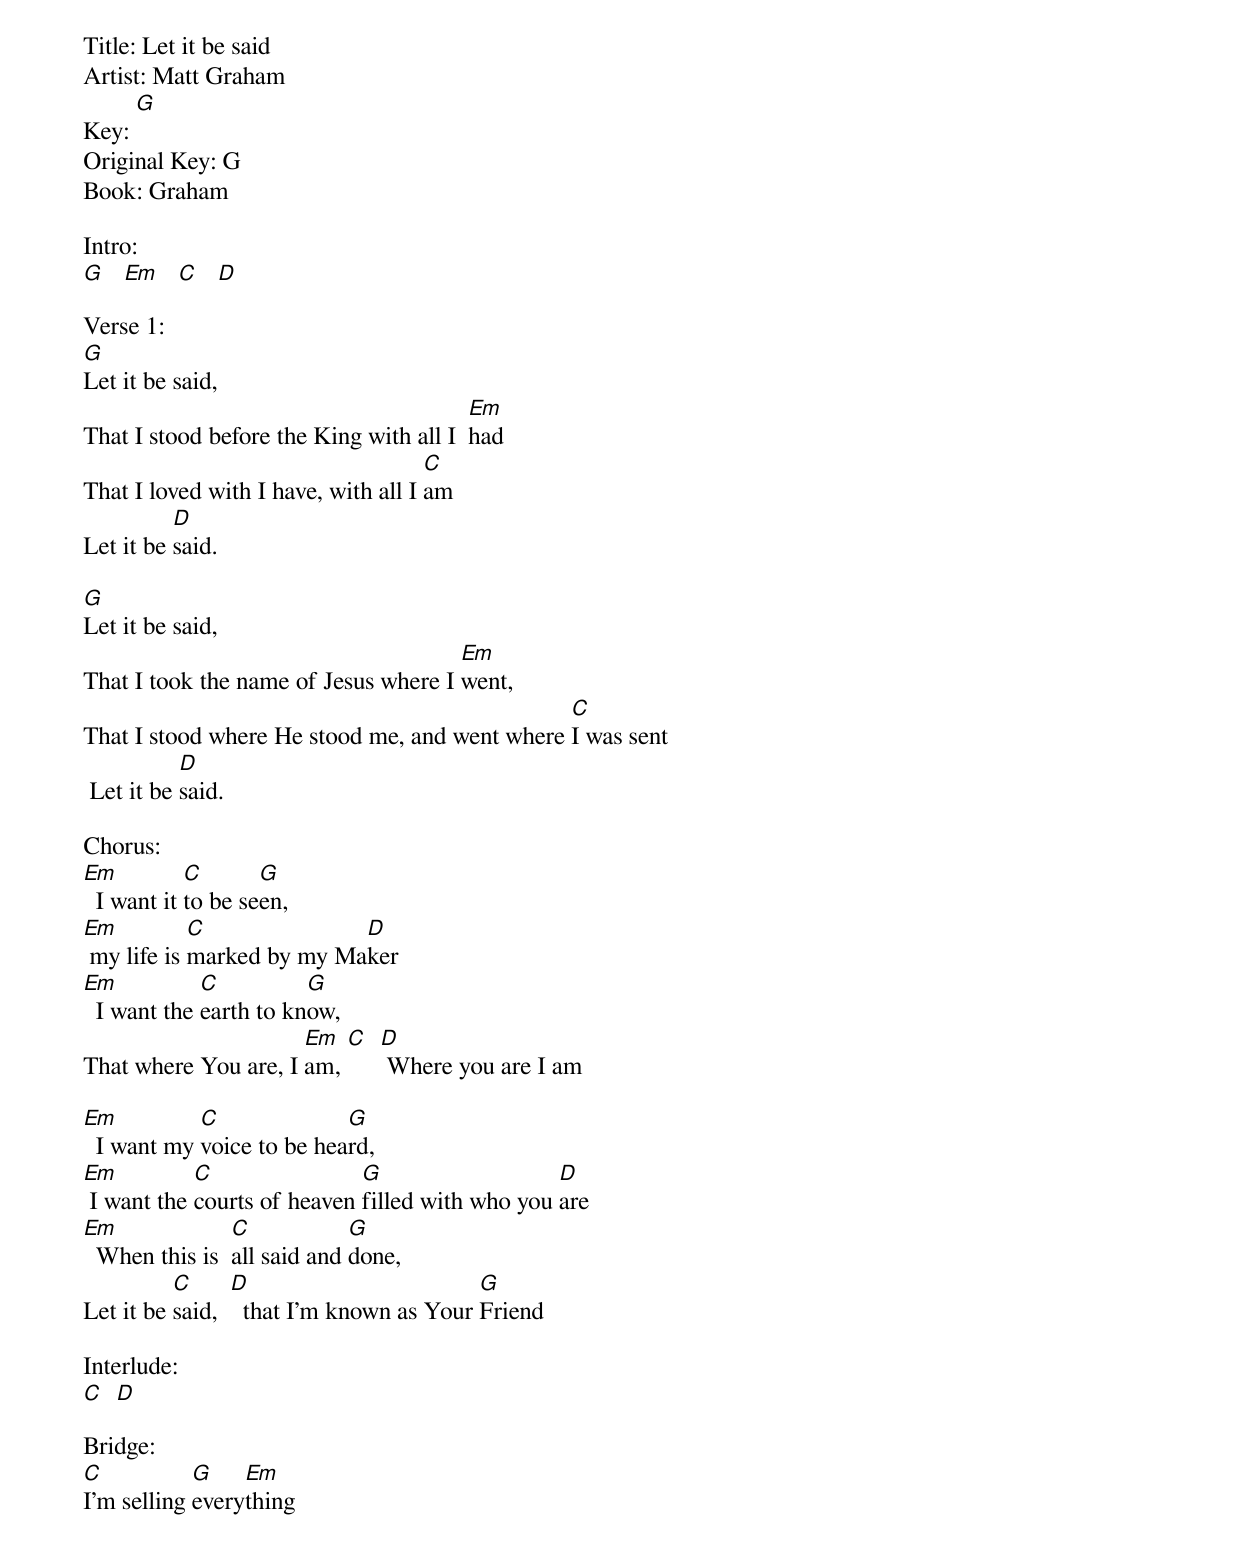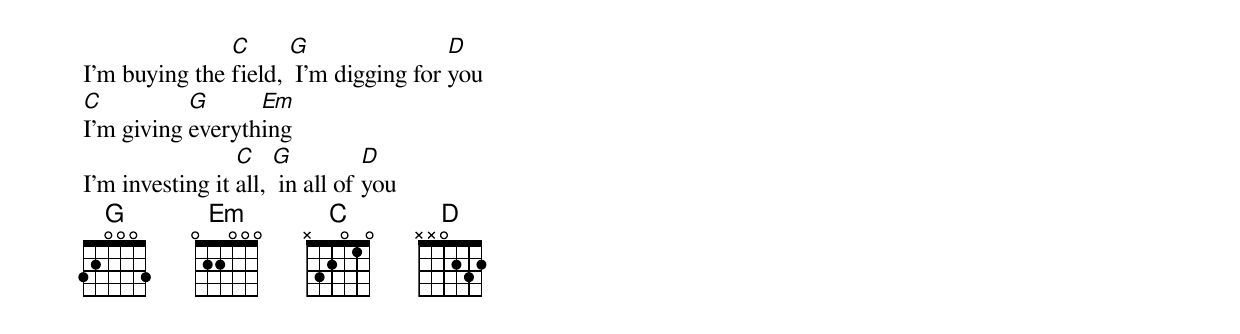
Title: Let it be said
Artist: Matt Graham
Key: [G]
Original Key: G
Book: Graham

Intro:
[G]   [Em]   [C]   [D]

Verse 1:
[G]Let it be said,
That I stood before the King with all I  [Em]had
That I loved with I have, with all I [C]am
Let it be [D]said.

[G]Let it be said,
That I took the name of Jesus where I [Em]went,
That I stood where He stood me, and went where [C]I was sent
 Let it be [D]said.

Chorus:
[Em]  I want it [C]to be se[G]en,
[Em] my life is [C]marked by my Ma[D]ker
[Em]  I want the [C]earth to kn[G]ow,
That where You are, I [Em]am, [C]  [D] Where you are I am

[Em]  I want my [C]voice to be hea[G]rd,
[Em] I want the [C]courts of heaven [G]filled with who you [D]are
[Em]  When this is  [C]all said and [G]done,
Let it be [C]said,  [D]  that I’m known as Your [G]Friend

Interlude:
[C]  [D]

Bridge:
[C]I'm selling [G]every[Em]thing
I'm buying the [C]field, [G] I'm digging for [D]you
[C]I'm giving [G]everyth[Em]ing
I'm investing it [C]all, [G] in all of [D]you
